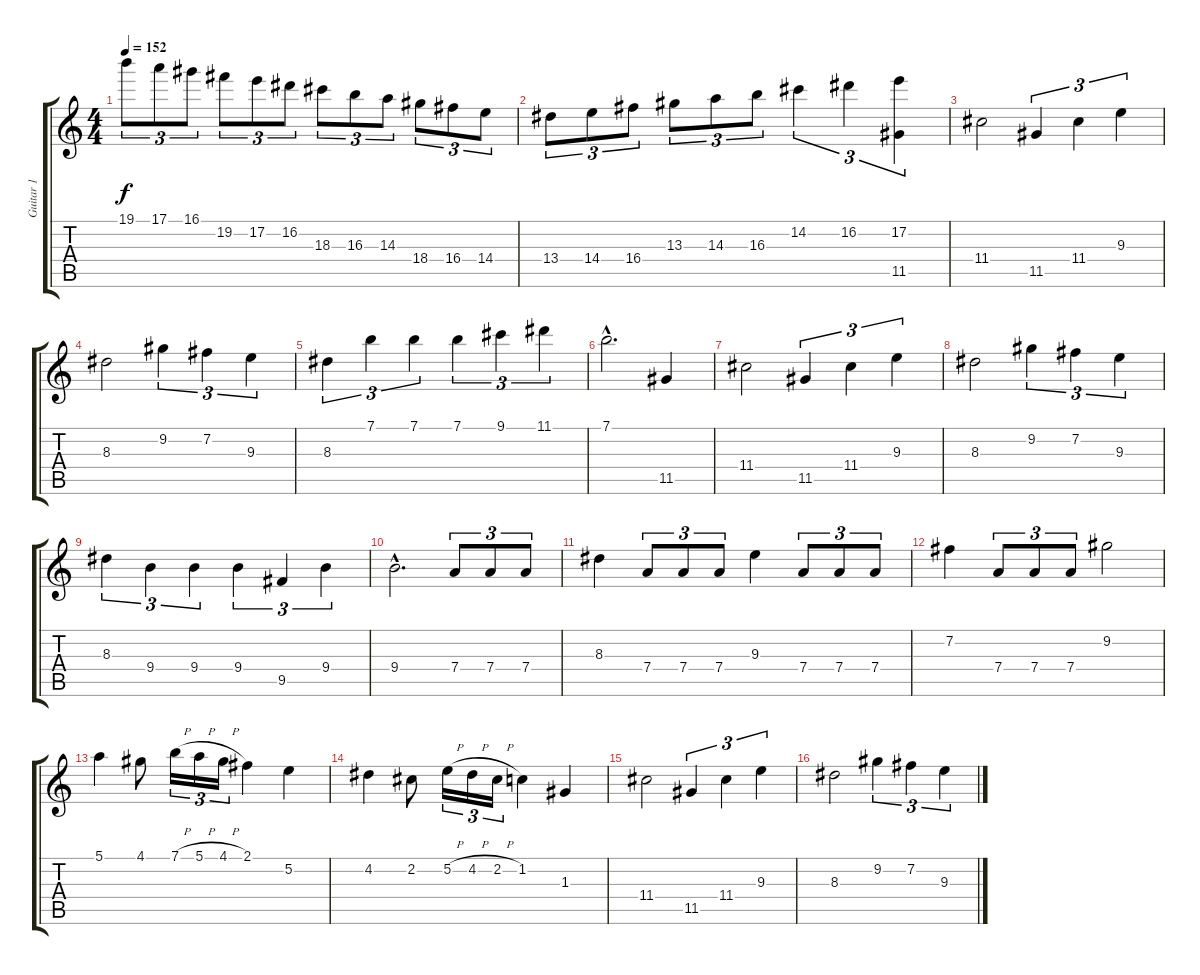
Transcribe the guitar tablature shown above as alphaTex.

\track ("Guitar 1" "Guitar 1") {instrument distortionguitar}
\staff {score tabs}
\tuning (E4 B3 G3 D3 A2 E2) {hide}
\ts (4 4)
\tempo 152
\clef g2
\ks c
19.1.8{tu (3 2) dy f} 17.1.8{tu (3 2)} 16.1.8{tu (3 2)} 19.2.8{tu (3 2)} 17.2.8{tu (3 2)} 16.2.8{tu (3 2)} 18.3.8{tu (3 2)} 16.3.8{tu (3 2)} 14.3.8{tu (3 2)} 18.4.8{tu (3 2)} 16.4.8{tu (3 2)} 14.4.8{tu (3 2)} |
13.4.8{tu (3 2)} 14.4.8{tu (3 2)} 16.4.8{tu (3 2)} 13.3.8{tu (3 2)} 14.3.8{tu (3 2)} 16.3.8{tu (3 2)} 14.2.4{tu (3 2)} 16.2.4{tu (3 2)} (17.2 11.5).4{tu (3 2)} |
11.4.2 11.5.4{tu (3 2)} 11.4.4{tu (3 2)} 9.3.4{tu (3 2)} |
8.3.2 9.2.4{tu (3 2)} 7.2.4{tu (3 2)} 9.3.4{tu (3 2)} |
8.3.4{tu (3 2)} 7.1.4{tu (3 2)} 7.1.4{tu (3 2)} 7.1.4{tu (3 2)} 9.1.4{tu (3 2)} 11.1.4{tu (3 2)} |
7.1{hac}.2{d} 11.5.4 |
11.4.2 11.5.4{tu (3 2)} 11.4.4{tu (3 2)} 9.3.4{tu (3 2)} |
8.3.2 9.2.4{tu (3 2)} 7.2.4{tu (3 2)} 9.3.4{tu (3 2)} |
8.3.4{tu (3 2)} 9.4.4{tu (3 2)} 9.4.4{tu (3 2)} 9.4.4{tu (3 2)} 9.5.4{tu (3 2)} 9.4.4{tu (3 2)} |
9.4{hac}.2{d} 7.4.8{tu (3 2)} 7.4.8{tu (3 2)} 7.4.8{tu (3 2)} |
8.3.4 7.4.8{tu (3 2)} 7.4.8{tu (3 2)} 7.4.8{tu (3 2)} 9.3.4 7.4.8{tu (3 2)} 7.4.8{tu (3 2)} 7.4.8{tu (3 2)} |
7.2.4 7.4.8{tu (3 2)} 7.4.8{tu (3 2)} 7.4.8{tu (3 2)} 9.2.2 |
5.1.4 4.1.8 7.1{h}.16{tu (3 2)} 5.1{h}.16{tu (3 2)} 4.1{h}.16{tu (3 2)} 2.1.4 5.2.4 |
4.2.4 2.2.8 5.2{h}.16{tu (3 2)} 4.2{h}.16{tu (3 2)} 2.2{h}.16{tu (3 2)} 1.2.4 1.3.4 |
11.4.2 11.5.4{tu (3 2)} 11.4.4{tu (3 2)} 9.3.4{tu (3 2)} |
8.3.2 9.2.4{tu (3 2)} 7.2.4{tu (3 2)} 9.3.4{tu (3 2)}
